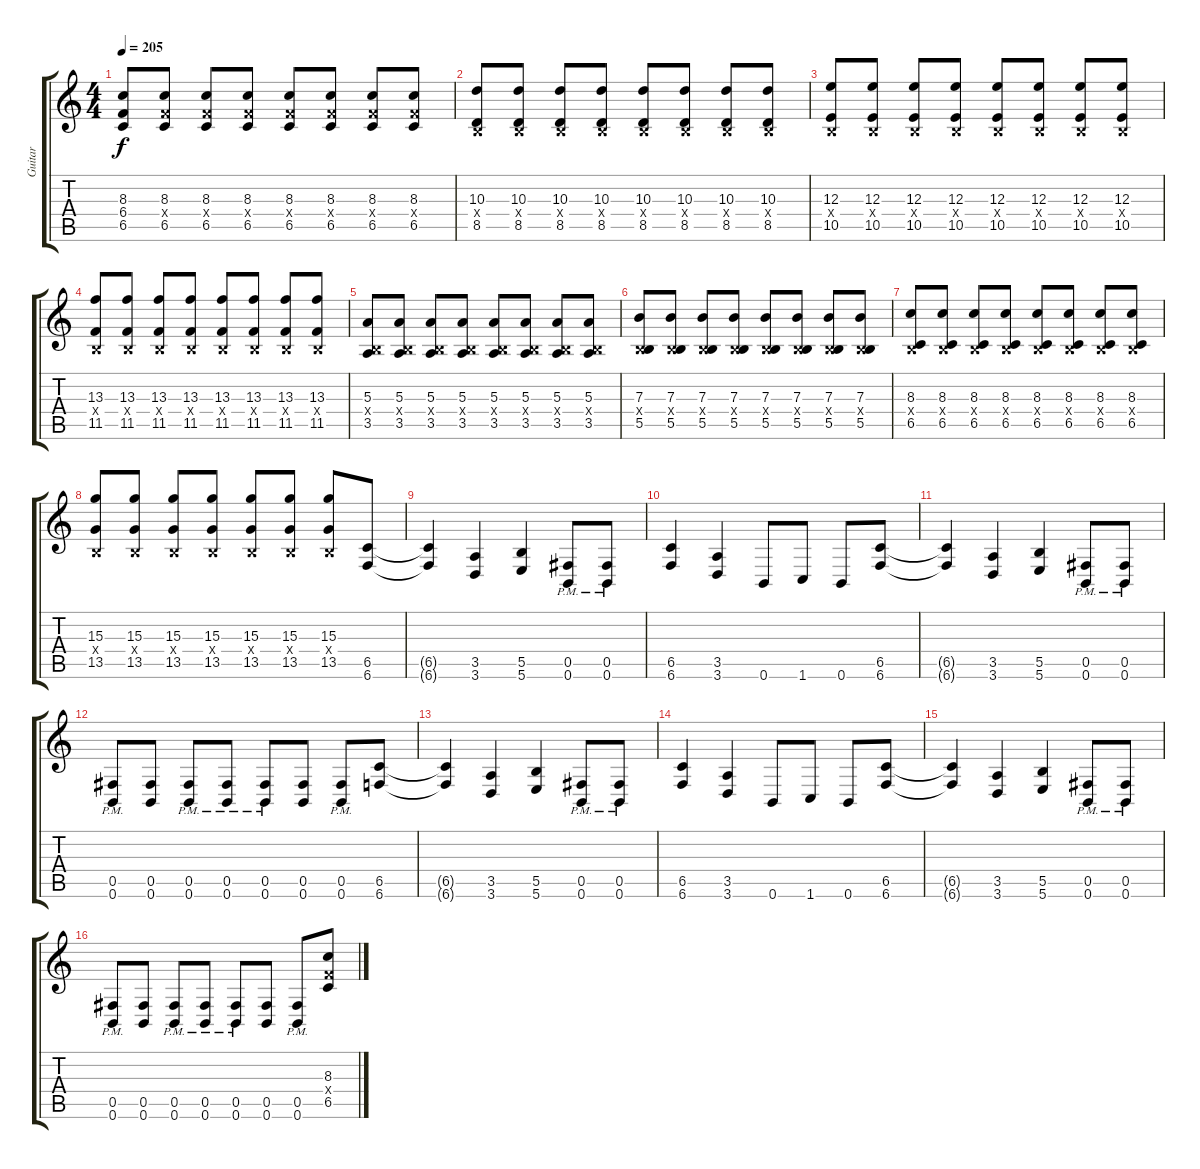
\track ("Guitar" "Guitar") {instrument distortionguitar}
\staff {score tabs}
\tuning (Db4 Ab3 E3 B2 Gb2 B1) {hide}
\ts (4 4)
\tempo 205
\clef g2
\ks c
(8.3{t} 6.4{t} 6.5{t}).8{dy f} (8.3 6.4{x} 6.5).8 (8.3 6.4{x} 6.5).8 (8.3 6.4{x} 6.5).8 (8.3 6.4{x} 6.5).8 (8.3 6.4{x} 6.5).8 (8.3 6.4{x} 6.5).8 (8.3 6.4{x} 6.5).8 |
(10.3 0.4{x} 8.5).8 (10.3 0.4{x} 8.5).8 (10.3 0.4{x} 8.5).8 (10.3 0.4{x} 8.5).8 (10.3 0.4{x} 8.5).8 (10.3 0.4{x} 8.5).8 (10.3 0.4{x} 8.5).8 (10.3 0.4{x} 8.5).8 |
(12.3 0.4{x} 10.5).8 (12.3 0.4{x} 10.5).8 (12.3 0.4{x} 10.5).8 (12.3 0.4{x} 10.5).8 (12.3 0.4{x} 10.5).8 (12.3 0.4{x} 10.5).8 (12.3 0.4{x} 10.5).8 (12.3 0.4{x} 10.5).8 |
(13.3 0.4{x} 11.5).8 (13.3 0.4{x} 11.5).8 (13.3 0.4{x} 11.5).8 (13.3 0.4{x} 11.5).8 (13.3 0.4{x} 11.5).8 (13.3 0.4{x} 11.5).8 (13.3 0.4{x} 11.5).8 (13.3 0.4{x} 11.5).8 |
(5.3 0.4{x} 3.5).8 (5.3 0.4{x} 3.5).8 (5.3 0.4{x} 3.5).8 (5.3 0.4{x} 3.5).8 (5.3 0.4{x} 3.5).8 (5.3 0.4{x} 3.5).8 (5.3 0.4{x} 3.5).8 (5.3 0.4{x} 3.5).8 |
(7.3 0.4{x} 5.5).8 (7.3 0.4{x} 5.5).8 (7.3 0.4{x} 5.5).8 (7.3 0.4{x} 5.5).8 (7.3 0.4{x} 5.5).8 (7.3 0.4{x} 5.5).8 (7.3 0.4{x} 5.5).8 (7.3 0.4{x} 5.5).8 |
(8.3 0.4{x} 6.5).8 (8.3 0.4{x} 6.5).8 (8.3 0.4{x} 6.5).8 (8.3 0.4{x} 6.5).8 (8.3 0.4{x} 6.5).8 (8.3 0.4{x} 6.5).8 (8.3 0.4{x} 6.5).8 (8.3 0.4{x} 6.5).8 |
(15.3 0.4{x} 13.5).8 (15.3 0.4{x} 13.5).8 (15.3 0.4{x} 13.5).8 (15.3 0.4{x} 13.5).8 (15.3 0.4{x} 13.5).8 (15.3 0.4{x} 13.5).8 (15.3 0.4{x} 13.5).8 (6.5 6.6).8 |
(6.5{t} 6.6{t}).4 (3.5 3.6).4 (5.5 5.6).4 (0.5{pm} 0.6{pm}).8 (0.5{pm} 0.6{pm}).8 |
(6.5 6.6).4 (3.5 3.6).4 0.6.8 1.6.8 0.6.8 (6.5 6.6).8 |
(6.5{t} 6.6{t}).4 (3.5 3.6).4 (5.5 5.6).4 (0.5{pm} 0.6{pm}).8 (0.5{pm} 0.6{pm}).8 |
(0.5{pm} 0.6{pm}).8 (0.5 0.6).8 (0.5{pm} 0.6{pm}).8 (0.5{pm} 0.6{pm}).8 (0.5{pm} 0.6{pm}).8 (0.5 0.6).8 (0.5{pm} 0.6{pm}).8 (6.5 6.6).8 |
(6.5{t} 6.6{t}).4 (3.5 3.6).4 (5.5 5.6).4 (0.5{pm} 0.6{pm}).8 (0.5{pm} 0.6{pm}).8 |
(6.5 6.6).4 (3.5 3.6).4 0.6.8 1.6.8 0.6.8 (6.5 6.6).8 |
(6.5{t} 6.6{t}).4 (3.5 3.6).4 (5.5 5.6).4 (0.5{pm} 0.6{pm}).8 (0.5{pm} 0.6{pm}).8 |
(0.5{pm} 0.6{pm}).8 (0.5 0.6).8 (0.5{pm} 0.6{pm}).8 (0.5{pm} 0.6{pm}).8 (0.5{pm} 0.6{pm}).8 (0.5 0.6).8 (0.5{pm} 0.6{pm}).8 (8.3 6.4{x} 6.5).8
